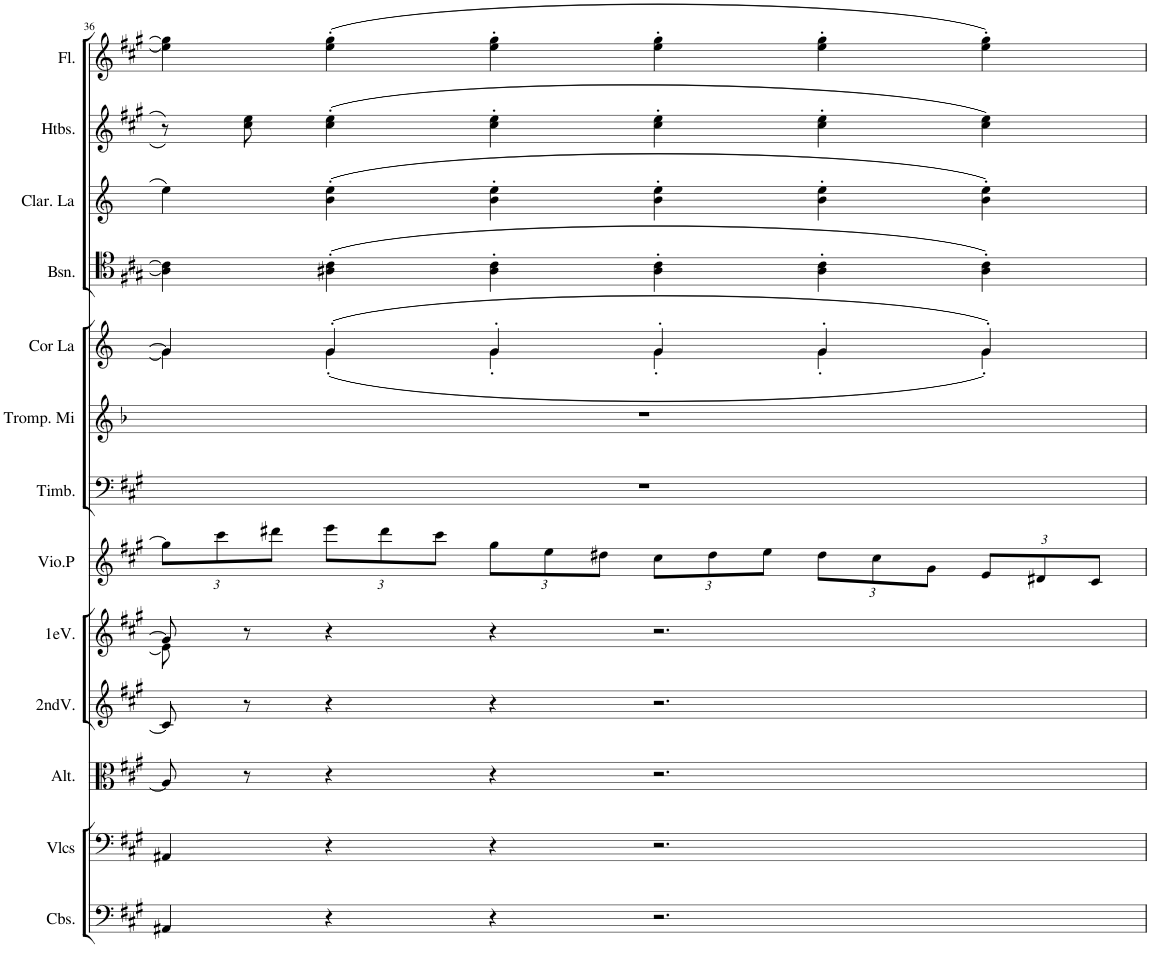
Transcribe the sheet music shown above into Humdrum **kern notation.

**kern	**kern	**kern	**kern	**kern	**kern	**kern	**kern	**kern	**kern	**kern	**kern	**kern
*part13	*part12	*part11	*part10	*part9	*part8	*part7	*part6	*part5	*part4	*part3	*part2	*part1
*staff13	*staff12	*staff11	*staff10	*staff9	*staff8	*staff7	*staff6	*staff5	*staff4	*staff3	*staff2	*staff1
*I"Contrebasses	*I"Violoncelles	*I"Altos	*I"2mesViolons	*I"1ers Violons	*I"Violon principal.	*I"Timbales	*I"Trompettes en Mi	*I"2 Cors en La	*I"2 Bassons	*I"2 Clarinettes en La	*I"2 Hautbois	*I"2 Flûtes
*I'Cbs.	*I'Vlcs	*I'Alt.	*	*I'1eV.	*I'Vio.P	*I'Timb.	*I'Tromp. Mi	*I'Cor La	*I'Bsn.	*I'Clar. La	*I'Htbs.	*I'Fl.
!!LO:PB:g=z
*clefF4	*clefF4	*clefC3	*clefG2	*clefG2	*clefG2	*clefF4	*clefG2	*clefG2	*clefC4	*clefG2	*clefG2	*clefG2
*Trd7c12	*	*	*	*	*	*	*Trd-2c-4	*Trd2c3	*	*Trd2c3	*	*
*k[f#c#g#]	*k[f#c#g#]	*k[f#c#g#]	*k[f#c#g#]	*k[f#c#g#]	*k[f#c#g#]	*k[f#c#g#]	*k[b-]	*k[]	*k[f#c#g#]	*k[]	*k[f#c#g#]	*k[f#c#g#]
*M6/4	*M6/4	*M6/4	*M6/4	*M6/4	*M6/4	*M6/4	*M6/4	*M6/4	*M6/4	*M6/4	*M6/4	*M6/4
=36	=36	=36	=36	=36	=36	=36	=36	=36	=36	=36	=36	=36
*	*	*	*	*^	*	*	*	*	*	*	*	*
*	*	*	*	*	*	*Xbrackettup	*	*	*	*	*	*	*
*	*	*	*	*	*	*	*	*	*^	*	*	*	*
4AA#X/	4AA#X/	8A/]	8c#/]	8g#/]	8e\]	12gg#\L]	1.r	1.r	4g/]	4g\]	4A#\] 4c#\]	4ee\	8r	4ee\] 4gg#\]
.	.	.	.	.	.	12ccc#\	.	.	.	.	.	.	.	.
.	.	8r	8r	8r	1ryy	.	.	.	.	.	.	.	8cc#\ 8ee\	.
.	.	.	.	.	.	12ddd#X\J	.	.	.	.	.	.	.	.
4r	4r	4r	4r	4r	.	12eee\L	.	.	(4g'/	(4g'\	(4A#X\' 4c#\'	(4b\' 4ee\'	(4cc#\' 4ee\'	(4ee\' 4gg#\'
.	.	.	.	.	.	12ddd#\	.	.	.	.	.	.	.	.
.	.	.	.	.	.	12ccc#\J	.	.	.	.	.	.	.	.
4r	4r	4r	4r	4r	.	12gg#\L	.	.	4g'/	4g'\	4A#\' 4c#\'	4b\' 4ee\'	4cc#\' 4ee\'	4ee\' 4gg#\'
.	.	.	.	.	.	12ee\	.	.	.	.	.	.	.	.
.	.	.	.	.	.	12dd#X\J	.	.	.	.	.	.	.	.
2.r	2.r	2.r	2.r	2.r	.	12cc#\L	.	.	4g'/	4g'\	4A#\' 4c#\'	4b\' 4ee\'	4cc#\' 4ee\'	4ee\' 4gg#\'
.	.	.	.	.	.	12dd#\	.	.	.	.	.	.	.	.
.	.	.	.	.	.	12ee\J	.	.	.	.	.	.	.	.
.	.	.	.	.	.	12dd#\L	.	.	4g'/	4g'\	4A#\' 4c#\'	4b\' 4ee\'	4cc#\' 4ee\'	4ee\' 4gg#\'
.	.	.	.	.	.	12cc#\	.	.	.	.	.	.	.	.
.	.	.	.	.	4.ryy	.	.	.	.	.	.	.	.	.
.	.	.	.	.	.	12g#\J	.	.	.	.	.	.	.	.
.	.	.	.	.	.	12e/L	.	.	4g'/)	4g'\)	4A#\' 4c#\')	4b\' 4ee\')	4cc#\ 4ee\)	4ee\' 4gg#\')
.	.	.	.	.	.	12d#X/	.	.	.	.	.	.	.	.
.	.	.	.	.	.	12c#/J	.	.	.	.	.	.	.	.
*	*	*	*	*v	*v	*	*	*	*v	*v	*	*	*	*
=	=	=	=	=	=	=	=	=	=	=	=	=
*-	*-	*-	*-	*-	*-	*-	*-	*-	*-	*-	*-	*-
